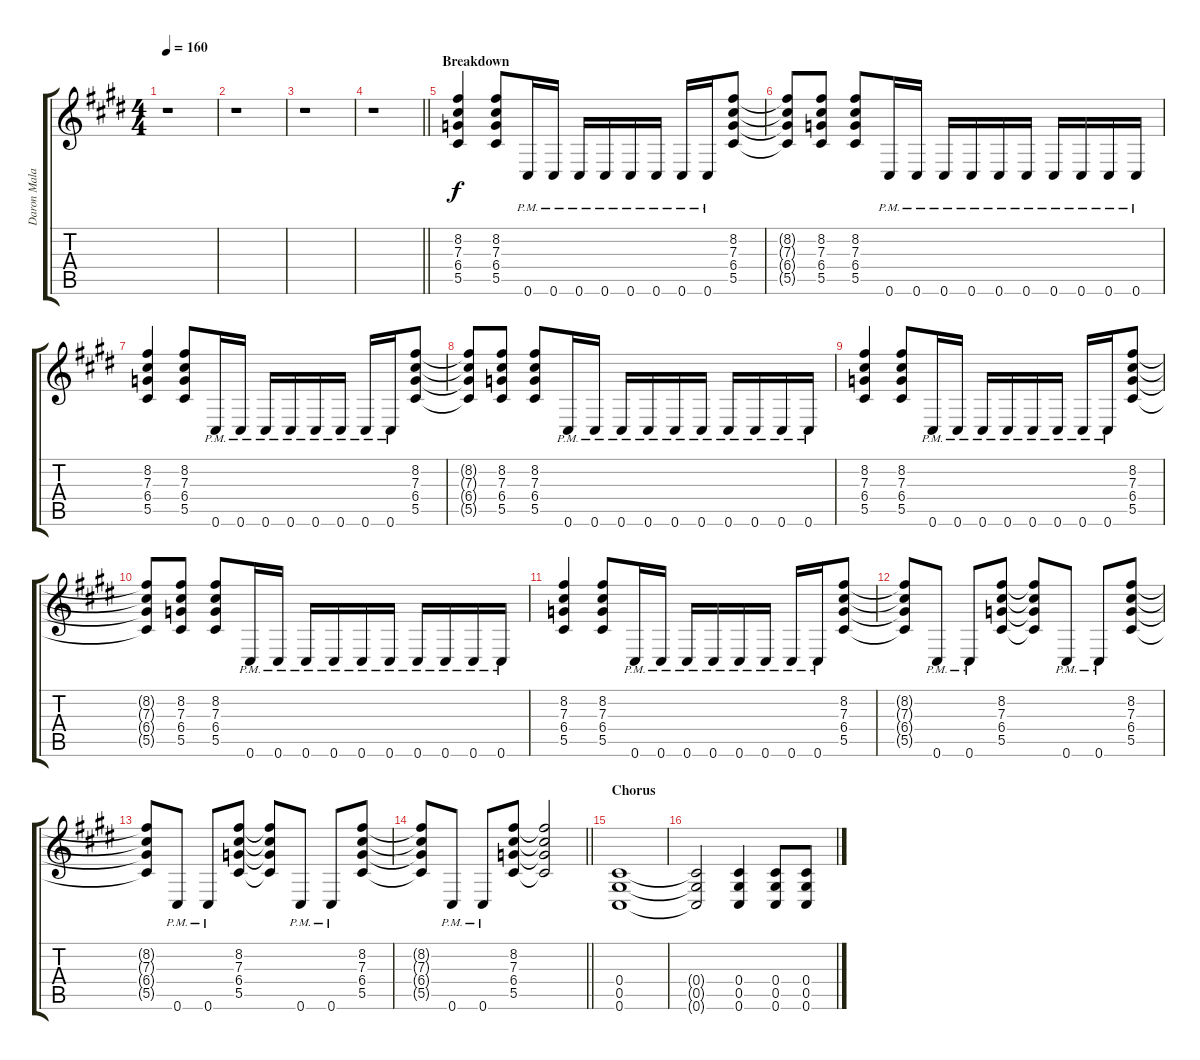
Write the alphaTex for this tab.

\track ("Daron Malakian [Lead Guitar]" "Daron Mala") {instrument distortionguitar}
\staff {score tabs}
\tuning (Eb4 Bb3 Gb3 Db3 Ab2 Db2) {hide}
\ts (4 4)
\tempo 160
\clef g2
\ks c#minor
r.1{dy f} |
r.1 |
r.1 |
\barLineRight lightlight
r.1 |
\section ("" "Breakdown")
(8.2 7.3 6.4 5.5).4{volume 16} (8.2 7.3 6.4 5.5).8 0.6{pm}.16 0.6{pm}.16 0.6{pm}.16 0.6{pm}.16 0.6{pm}.16 0.6{pm}.16 0.6{pm}.16 0.6{pm}.16 (8.2 7.3 6.4 5.5).8 |
(8.2{t} 7.3{t} 6.4{t} 5.5{t}).8 (8.2 7.3 6.4 5.5).8 (8.2 7.3 6.4 5.5).8 0.6{pm}.16 0.6{pm}.16 0.6{pm}.16 0.6{pm}.16 0.6{pm}.16 0.6{pm}.16 0.6{pm}.16 0.6{pm}.16 0.6{pm}.16 0.6{pm}.16 |
(8.2 7.3 6.4 5.5).4 (8.2 7.3 6.4 5.5).8 0.6{pm}.16 0.6{pm}.16 0.6{pm}.16 0.6{pm}.16 0.6{pm}.16 0.6{pm}.16 0.6{pm}.16 0.6{pm}.16 (8.2 7.3 6.4 5.5).8 |
(8.2{t} 7.3{t} 6.4{t} 5.5{t}).8 (8.2 7.3 6.4 5.5).8 (8.2 7.3 6.4 5.5).8 0.6{pm}.16 0.6{pm}.16 0.6{pm}.16 0.6{pm}.16 0.6{pm}.16 0.6{pm}.16 0.6{pm}.16 0.6{pm}.16 0.6{pm}.16 0.6{pm}.16 |
(8.2 7.3 6.4 5.5).4 (8.2 7.3 6.4 5.5).8 0.6{pm}.16 0.6{pm}.16 0.6{pm}.16 0.6{pm}.16 0.6{pm}.16 0.6{pm}.16 0.6{pm}.16 0.6{pm}.16 (8.2 7.3 6.4 5.5).8 |
(8.2{t} 7.3{t} 6.4{t} 5.5{t}).8 (8.2 7.3 6.4 5.5).8 (8.2 7.3 6.4 5.5).8 0.6{pm}.16 0.6{pm}.16 0.6{pm}.16 0.6{pm}.16 0.6{pm}.16 0.6{pm}.16 0.6{pm}.16 0.6{pm}.16 0.6{pm}.16 0.6{pm}.16 |
(8.2 7.3 6.4 5.5).4 (8.2 7.3 6.4 5.5).8 0.6{pm}.16 0.6{pm}.16 0.6{pm}.16 0.6{pm}.16 0.6{pm}.16 0.6{pm}.16 0.6{pm}.16 0.6{pm}.16 (8.2 7.3 6.4 5.5).8 |
(8.2{t} 7.3{t} 6.4{t} 5.5{t}).8 0.6{pm}.8 0.6{pm}.8 (8.2 7.3 6.4 5.5).8 (8.2{t} 7.3{t} 6.4{t} 5.5{t}).8 0.6{pm}.8 0.6{pm}.8 (8.2 7.3 6.4 5.5).8 |
(8.2{t} 7.3{t} 6.4{t} 5.5{t}).8 0.6{pm}.8 0.6{pm}.8 (8.2 7.3 6.4 5.5).8 (8.2{t} 7.3{t} 6.4{t} 5.5{t}).8 0.6{pm}.8 0.6{pm}.8 (8.2 7.3 6.4 5.5).8 |
\barLineRight lightlight
(8.2{t} 7.3{t} 6.4{t} 5.5{t}).8 0.6{pm}.8 0.6{pm}.8 (8.2 7.3 6.4 5.5).8 (8.2{t} 7.3{t} 6.4{t} 5.5{t}).2 |
\section ("" "Chorus")
(0.4 0.5 0.6).1 |
(0.4{t} 0.5{t} 0.6{t}).2 (0.4 0.5 0.6).4 (0.4 0.5 0.6).8 (0.4 0.5 0.6).8
